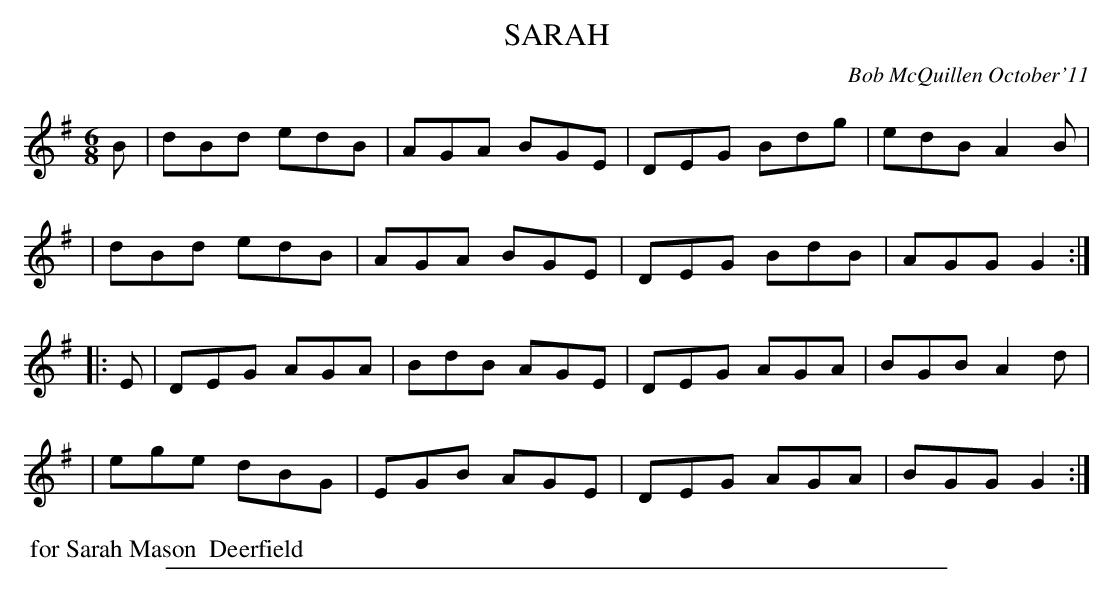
X:1
T: SARAH
C: Bob McQuillen October'11
M: 6/8
L: 1/8
K: G
B \
| dBd edB | AGA BGE | DEG Bdg | edB A2B |
| dBd edB | AGA BGE | DEG BdB | AGG G2 :|
|: E \
| DEG AGA | BdB AGE | DEG AGA | BGB A2d |
| ege dBG | EGB AGE | DEG AGA | BGG G2 :|
